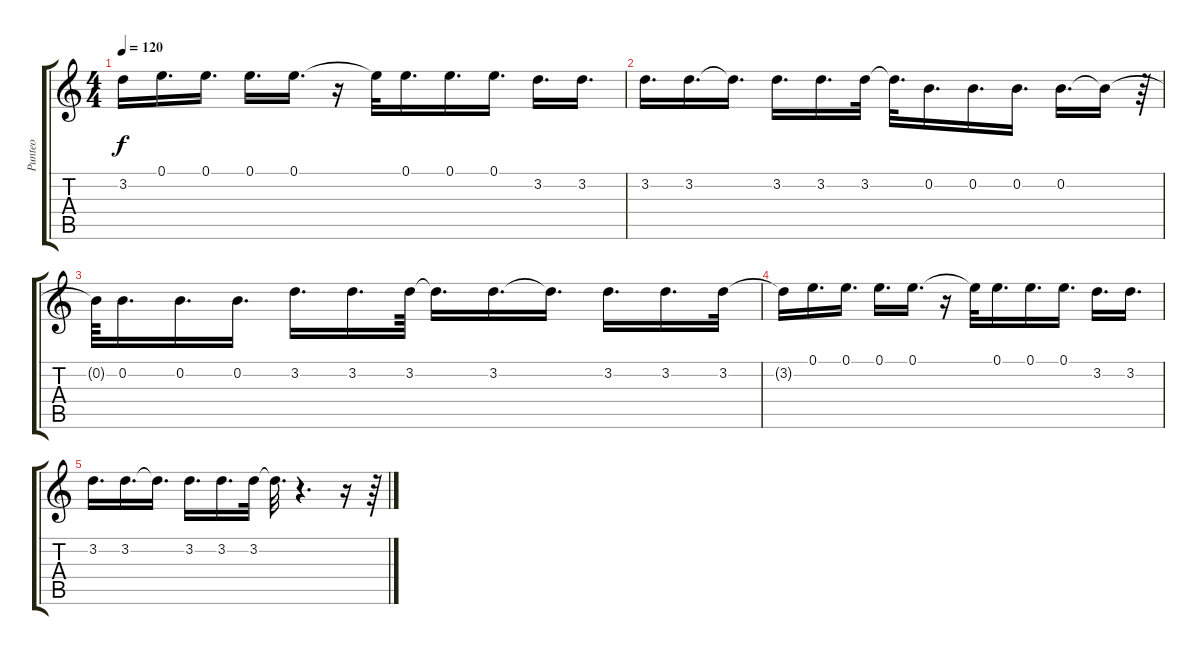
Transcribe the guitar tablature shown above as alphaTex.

\track ("Punteo" "Punteo") {instrument overdrivenguitar}
\staff {score tabs}
\tuning (E4 B3 G3 D3 A2 E2) {hide}
\ts (4 4)
\tempo 120
\clef g2
\ks c
3.2{t}.16{dy f} 0.1.16{d} 0.1.16{d} 0.1.16{d} 0.1.16{d} r.16 0.1{t}.32 0.1.16{d} 0.1.16{d} 0.1.16{d} 3.2.16{d} 3.2.16{d} |
3.2.16{d} 3.2.16{d} 3.2{t}.16{d} 3.2.16{d} 3.2.16{d} 3.2.32 3.2{t}.32{d} 0.2.16{d} 0.2.16{d} 0.2.16{d} 0.2.16{d} 0.2{t}.16 r.64 |
0.2{t}.64 0.2.16{d} 0.2.16{d} 0.2.16{d} 3.2.16{d} 3.2.16{d} 3.2.64 3.2{t}.16{d} 3.2.16{d} 3.2{t}.16{d} 3.2.16{d} 3.2.16{d} 3.2.32 |
3.2{t}.16 0.1.16{d} 0.1.16{d} 0.1.16{d} 0.1.16{d} r.16 0.1{t}.32 0.1.16{d} 0.1.16{d} 0.1.16{d} 3.2.16{d} 3.2.16{d} |
3.2.16{d} 3.2.16{d} 3.2{t}.16{d} 3.2.16{d} 3.2.16{d} 3.2.32 3.2{t}.32{d} r.4{d} r.16 r.64
